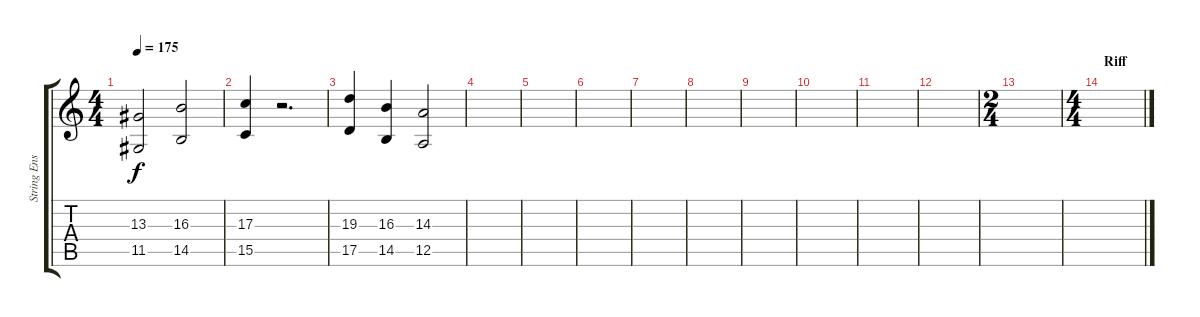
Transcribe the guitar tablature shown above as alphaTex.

\track ("String Ensemble 2" "String Ens") {instrument stringensemble1}
\staff {score tabs}
\tuning (E4 B3 G3 D3 A2 E2) {hide}
\ts (4 4)
\tempo 175
\clef g2
\ks c
(13.3 11.5).2{dy f} (16.3 14.5).2 |
(17.3 15.5).4 r.2{d} |
(19.3 17.5).4 (16.3 14.5).4 (14.3 12.5).2 |
|
|
|
|
|
|
|
|
|
\ts (2 4)
|
\ts (4 4)
\section ("" "Riff")
